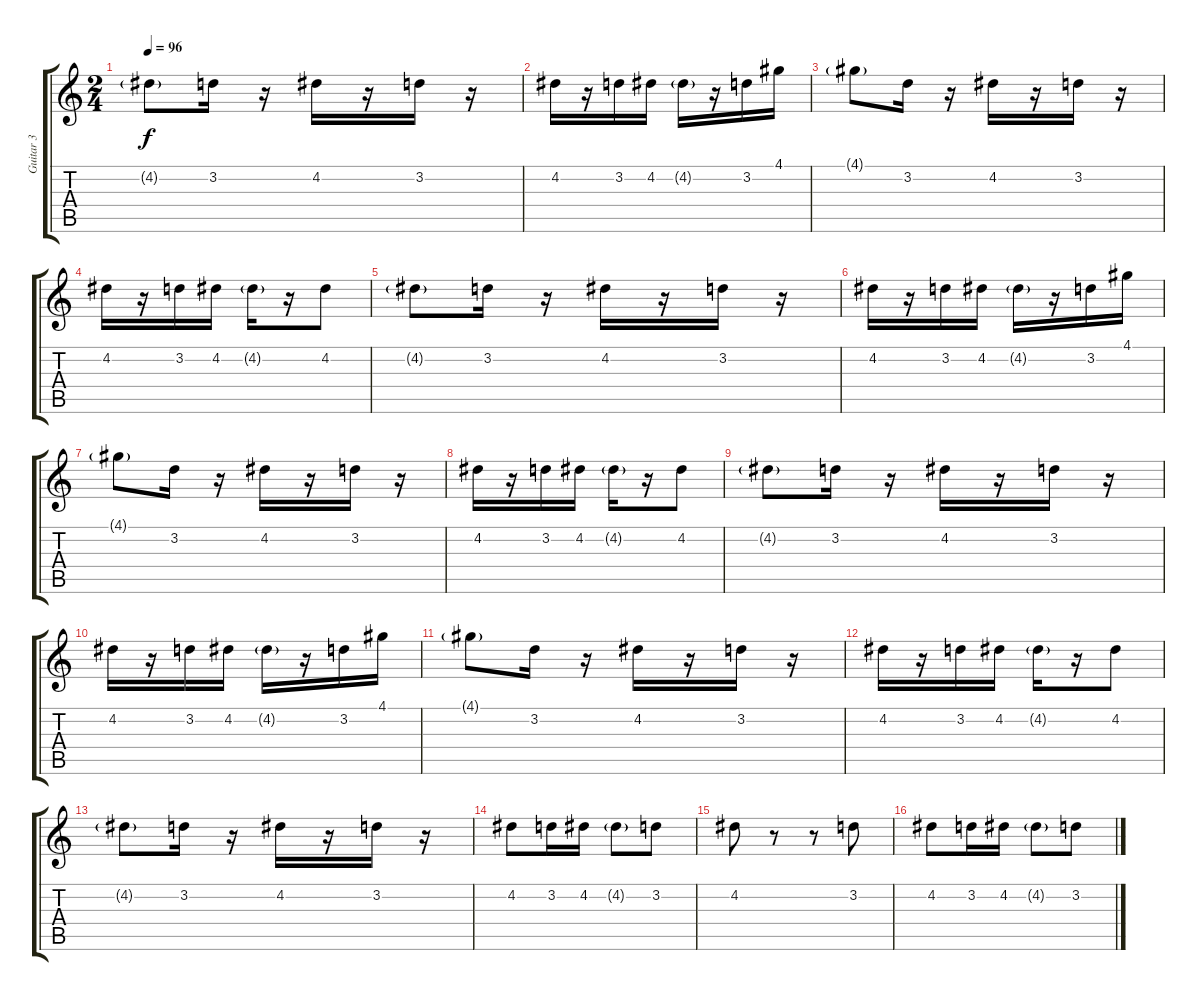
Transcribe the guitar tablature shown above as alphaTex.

\track ("Guitar 3" "Guitar 3") {instrument electricguitarclean}
\staff {score tabs}
\tuning (E4 B3 G3 D3 A2 E2) {hide}
\ts (2 4)
\tempo 96
\clef g2
\ks c
4.2{g}.8{dy f} 3.2.16 r.16 4.2.16 r.16 3.2.16 r.16 |
4.2.16 r.16 3.2.16 4.2.16 4.2{g}.16 r.16 3.2.16 4.1.16 |
4.1{g}.8 3.2.16 r.16 4.2.16 r.16 3.2.16 r.16 |
4.2.16 r.16 3.2.16 4.2.16 4.2{g}.16 r.16 4.2.8 |
4.2{g}.8 3.2.16 r.16 4.2.16 r.16 3.2.16 r.16 |
4.2.16 r.16 3.2.16 4.2.16 4.2{g}.16 r.16 3.2.16 4.1.16 |
4.1{g}.8 3.2.16 r.16 4.2.16 r.16 3.2.16 r.16 |
4.2.16 r.16 3.2.16 4.2.16 4.2{g}.16 r.16 4.2.8 |
4.2{g}.8 3.2.16 r.16 4.2.16 r.16 3.2.16 r.16 |
4.2.16 r.16 3.2.16 4.2.16 4.2{g}.16 r.16 3.2.16 4.1.16 |
4.1{g}.8 3.2.16 r.16 4.2.16 r.16 3.2.16 r.16 |
4.2.16 r.16 3.2.16 4.2.16 4.2{g}.16 r.16 4.2.8 |
4.2{g}.8 3.2.16 r.16 4.2.16 r.16 3.2.16 r.16 |
4.2.8 3.2.16 4.2.16 4.2{g}.8 3.2.8 |
4.2.8 r.8 r.8 3.2.8 |
4.2.8 3.2.16 4.2.16 4.2{g}.8 3.2.8
